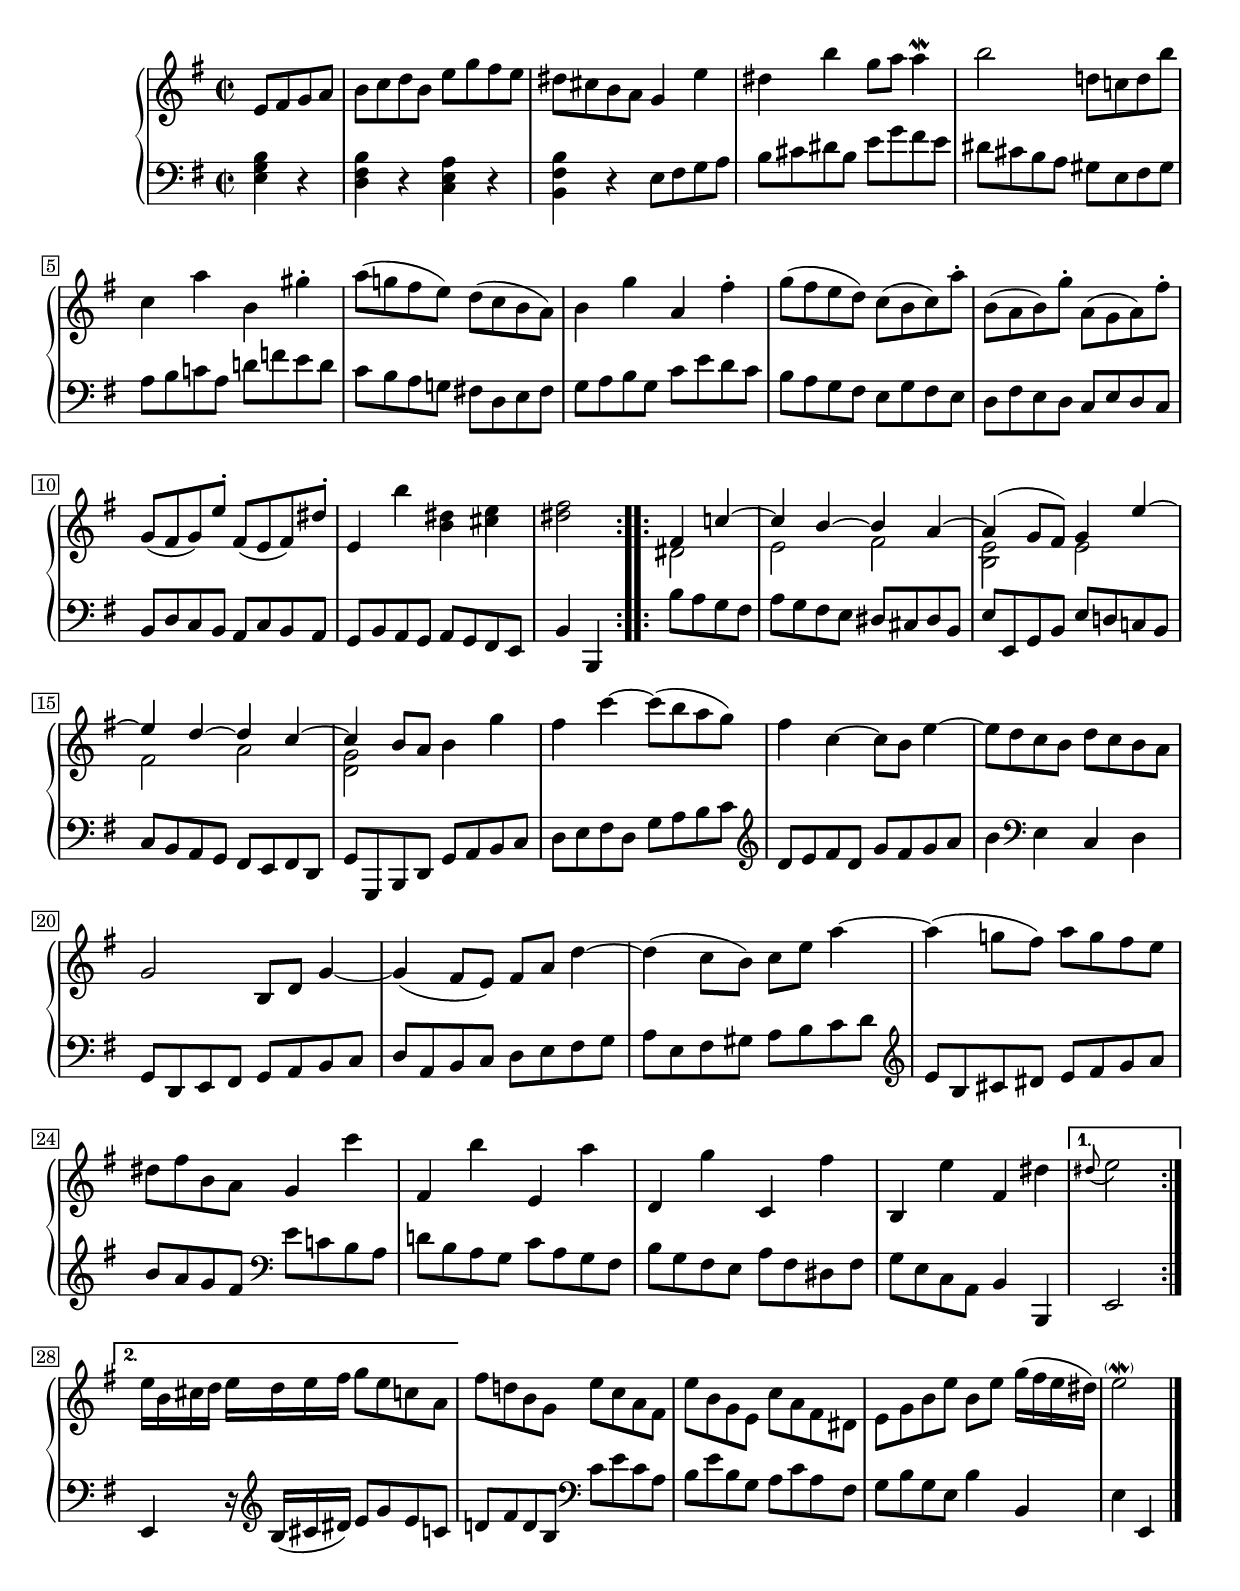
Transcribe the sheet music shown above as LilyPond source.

Global = {
  \key e \minor
  \time 2/2
  \include "../global.ly"
}

bottom = { \change Staff = "lower" \stemUp }
top = { \change Staff = "upper" \stemDown }

Sopran = \context Voice = "one" \relative c' {
  \voiceOne
  \override MultiMeasureRest.staff-position = #-2
  \override Rest.staff-position = #0
  \stemNeutral\slurNeutral\tieNeutral
  \repeat volta 2 {
    \partial 2 { e8[ fis g a] }
  %1
  | b[ c d b] e[ g fis e]
  | dis[ cis b a] g4 e'
  | dis b' g8[ a] 4\mordent
  | b2 d,!8[ c! d b']
  %5
  | c,4 a' b, gis'^.
  | a8[( g! fis e)] d[( c b a)]
  | b4 g' a, fis'^.
  | g8[( fis e d)] c[( b c) a'^.]
  | b,[( a b) g'^.] a,[( g a) fis'^.]
  %10
  | g,[( fis g) e'^.] fis,[( e fis) dis'^.]
  | e,4 b'' <b, dis> <cis e>
  | <dis fis>2
  }
  \repeat volta 2 {
    \partial 2 { \stemUp\tieUp fis,4 c'~ }
  | c b~ b a~
  | a^( g8[ fis]) g4 e'~
  %15
  | e d~ d c~
  | c \stemNeutral\tieNeutral b8[ a] b4 g'
  | fis c'~ c8[^( b a g)]
  | fis4 c~ c8[ b] e4~
  | e8[ d c b] d[ c b a]
  %20
  | g2 b,8[ d] g4~
  | g( fis8[ e]) fis[ a] d4~
  | d( c8[ b]) c[ e] a4~
  | a4( g!8[ fis]) a[ g fis e]
  | dis[ fis b, a] g4 c'
  %25
  | fis,, b' e,, a'
  | d,, g' c,, fis'
  | b,, e' fis, dis'
  }
  \alternative {
    { \stemUp\slurDown\appoggiatura dis8 \stemDown e2 }
    {
      \set Timing.measureLength = #(ly:make-moment 2/4)
      e16[ b cis dis] e[ dis e fis] g8[ e c! a]
    }
  }
  | fis'[ d! b g] e'[ c a fis]
  | e'[ b g e] c'[ a fis dis]
  | e[ g b e] b[ e] g16[^( fis e dis])
  | e2\parenthesize\mordent
  \fine
}

Alto = \context Voice = "Two" \relative c'' {
  \voiceTwo
  \override Rest.staff-position = #0
  \stemDown
  \repeat volta 2 {
    \partial 2 s2
  %1
  | s1*11
  | s2
  }
  \repeat volta 2 {
    \partial 2 dis,2
  %13
  | e fis
  | <b, e> e
  | fis a
  | <d, g> s2
  | s1*11
  | s2
  }
}

Bass = \context Voice = "four" \relative c {
  \voiceFour
  \override MultiMeasureRest.staff-position = #0
  \override Rest.staff-position = #0
  \stemNeutral\slurNeutral\tieDown
  \repeat volta 2 {
    \partial 2 { <e g b>4 r }
  %1
  | <d fis b> r <c e a> r
  | <b fis' b> r e8[ fis g a]
  | b8[ cis dis b] e[ g fis e]
  | dis[ cis b a] gis[ e fis gis]
  %5
  | a[ b c! a] d![ f! e d]
  | c[ b a g!] fis![ d e fis]
  | g[ a b g] c[ e d c]
  | b[ a g fis] e[ g fis e]
  | d[ fis e d] c[ e d c]
  %10
  | b[ d c b] a[ c b a]
  | g[ b a g] a[ g fis e]
  | b'4 b,
  }
  \repeat volta 2 {
    \partial 2 { b''8[ a g fis] }
  | a[ g fis e] dis[ cis dis b]
  | e[ e, g b] e[ d! c! b]
  %15
  | c[ b a g] fis[ e fis d]
  | g[ g, b d] g[ a b c]
  | d[ e fis d] g[ a b c]
  | \clef treble d[ e fis d] g[ fis g a]
  | b4 \clef bass e,, c d
  %20
  | g,8[ d e fis] g[ a b c]
  | d[ a b c] d[ e fis g]
  | a[ e fis gis] a[ b c d]
  | \clef treble e[ b cis dis] e[ fis g a]
  | b[ a g fis] \clef bass e[ c! b a]
  %25
  | d![ b a g] c[ a g fis]
  | b[ g fis e] a[ fis dis fis]
  | g[ e c a] b4 b,
  }
  \alternative {
    { e2 }
    { e4 r16 \clef treble b''[( cis dis]) e8[ g e c] }
  }
  | d![ fis d b] \clef bass c[ e c a]
  | b[ e b g] a[ c a fis]
  | g[ b g e] b'4 b,
  | e4 e,
  \fine
}

\score {
  \new PianoStaff
  <<
    \accidentalStyle Score.piano
    \context Staff = "upper" <<
      \set Staff.midiInstrument = #"acoustic grand"
      \Global
      \clef treble
      \Sopran
      \Alto
    >>
    \context Staff = "lower" <<
      \set Staff.midiInstrument = #"acoustic grand"
      \Global
      \clef bass
      \Bass
    >>
  >>
  \header {
    %composer = "Johann Sebastian Bach"
    %opus = "BWV 830"
    %subtitle = "Toccata"
    title = \markup {
      %\override #'(font-name . "TeX Gyre Schola") {
        "Air"
      %}
    }
  }
  \layout {
    \context {
      \PianoStaff
    }
  }
  \midi {
    \tempo 4 = 60
  }
}
